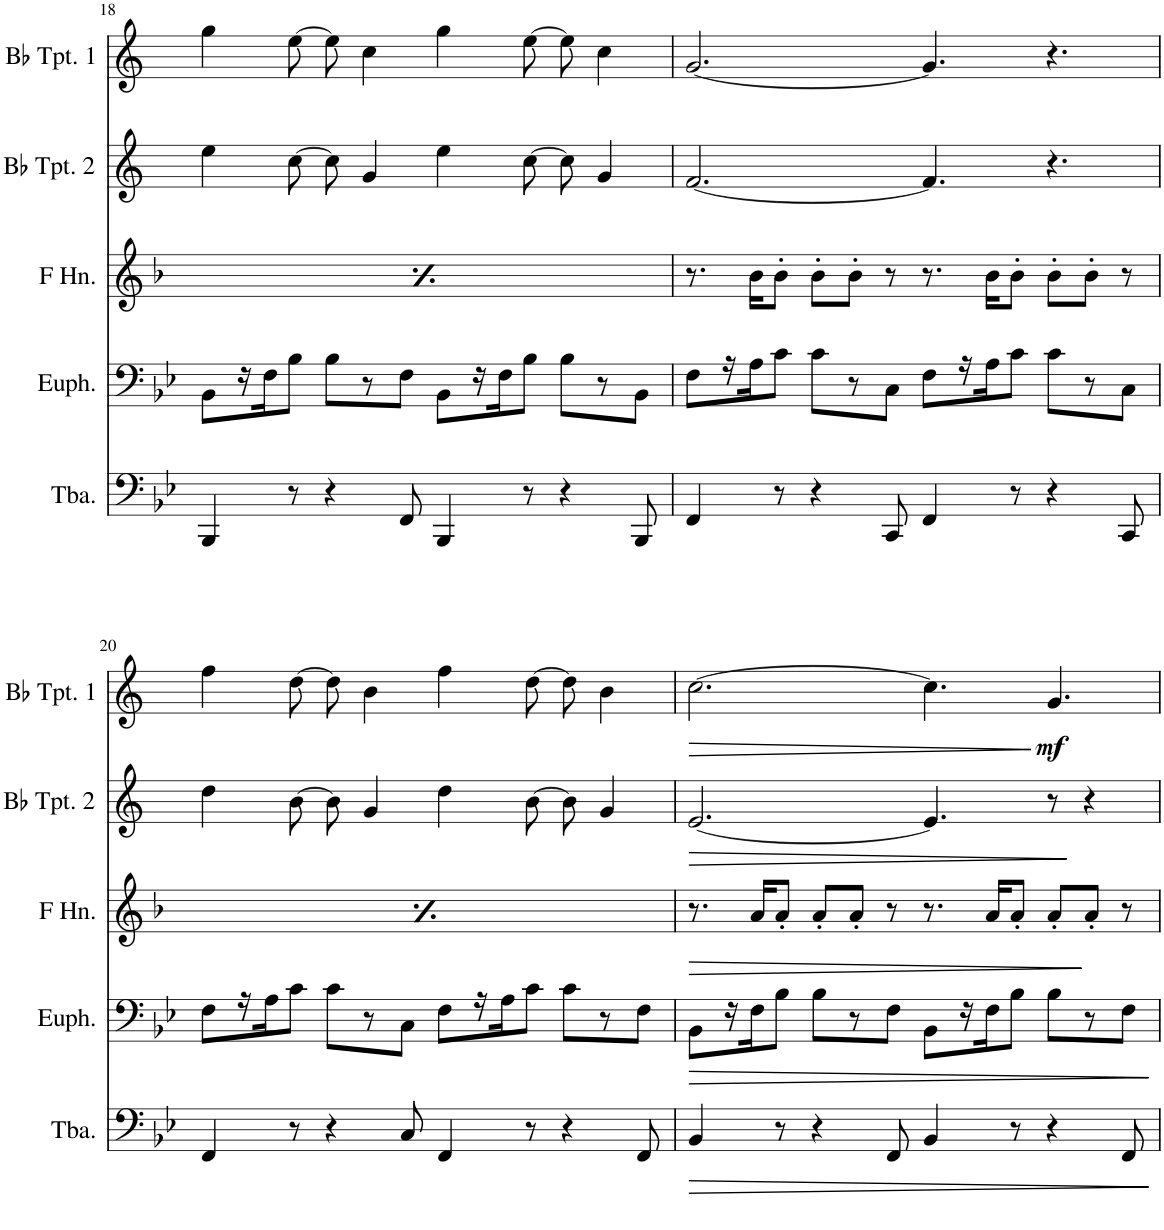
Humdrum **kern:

**kern	**kern	**dynam	**kern	**dynam	**kern	**dynam	**kern	**dynam
*part5	*part4	*part4	*part3	*part3	*part2	*part2	*part1	*part1
*staff5	*staff4	*staff4	*staff3	*staff3	*staff2	*staff2	*staff1	*staff1
*I"Tuba	*I"Euphonium	*	*I"Horn in F	*	*I"Bb Trumpet 2	*	*I"Bb Trumpet 1	*
*I'Tba.	*I'Euph.	*	*	*	*I'Bb Tpt. 2	*	*I'Bb Tpt. 1	*
!!LO:PB:g=z
*clefF4	*clefF4	*	*clefG2	*	*clefG2	*	*clefG2	*
*	*	*	*Trd4c7	*	*Trd1c2	*	*Trd1c2	*
*k[b-e-]	*k[b-e-]	*	*k[b-]	*	*k[]	*	*k[]	*
*M12/8	*M12/8	*	*M12/8	*	*M12/8	*	*M12/8	*
=18	=18	=18	=18	=18	=18	=18	=18	=18
4BBB-/	8BB-\L	.	8.r	.	4ee\	.	4gg\	.
.	16r	.	.	.	.	.	.	.
.	16F\J	.	16a/KL	.	.	.	.	.
8r	8B-\J	.	8a'/J	.	[8cc\	.	[8ee\	.
4r	8B-\L	.	8a'/L	.	8cc\]	.	8ee\]	.
.	8r	.	8a'/J	.	4g/	.	4cc\	.
8FF/	8F\J	.	8r	.	.	.	.	.
4BBB-/	8BB-\L	.	8.r	.	4ee\	.	4gg\	.
.	16r	.	.	.	.	.	.	.
.	16F\J	.	16a/KL	.	.	.	.	.
8r	8B-\J	.	8a'/J	.	[8cc\	.	[8ee\	.
4r	8B-\L	.	8a'/L	.	8cc\]	.	8ee\]	.
.	8r	.	8a'/J	.	4g/	.	4cc\	.
8BBB-/	8BB-\J	.	8r	.	.	.	.	.
=19	=19	=19	=19	=19	=19	=19	=19	=19
4FF/	8F\L	.	8.r	.	[2.f/	.	[2.g/	.
.	16r	.	.	.	.	.	.	.
.	16A\J	.	16b-\KL	.	.	.	.	.
8r	8c\J	.	8b-'\J	.	.	.	.	.
4r	8c\L	.	8b-'\L	.	.	.	.	.
.	8r	.	8b-'\J	.	.	.	.	.
8CC/	8C\J	.	8r	.	.	.	.	.
4FF/	8F\L	.	8.r	.	4.f/]	.	4.g/]	.
.	16r	.	.	.	.	.	.	.
.	16A\J	.	16b-\KL	.	.	.	.	.
8r	8c\J	.	8b-'\J	.	.	.	.	.
4r	8c\L	.	8b-'\L	.	4.r	.	4.r	.
.	8r	.	8b-'\J	.	.	.	.	.
8CC/	8C\J	.	8r	.	.	.	.	.
!!LO:LB:g=z
=20	=20	=20	=20	=20	=20	=20	=20	=20
4FF/	8F\L	.	8.r	.	4dd\	.	4ff\	.
.	16r	.	.	.	.	.	.	.
.	16A\J	.	16b-\KL	.	.	.	.	.
8r	8c\J	.	8b-'\J	.	[8b\	.	[8dd\	.
4r	8c\L	.	8b-'\L	.	8b\]	.	8dd\]	.
.	8r	.	8b-'\J	.	4g/	.	4b\	.
8C/	8C\J	.	8r	.	.	.	.	.
4FF/	8F\L	.	8.r	.	4dd\	.	4ff\	.
.	16r	.	.	.	.	.	.	.
.	16A\J	.	16b-\KL	.	.	.	.	.
8r	8c\J	.	8b-'\J	.	[8b\	.	[8dd\	.
4r	8c\L	.	8b-'\L	.	8b\]	.	8dd\]	.
.	8r	.	8b-'\J	.	4g/	.	4b\	.
8FF/	8F\J	.	8r	.	.	.	.	.
=21	=21	=21	=21	=21	=21	=21	=21	=21
!	!	!LO:HP:b	!	!LO:HP:b	!	!LO:HP:b	!	!LO:HP:b
4BB-/	8BB-\L	>	8.r	>	[2.e/	>	[2.cc\	>
.	16r	.	.	.	.	.	.	.
.	16F\J	.	16a/KL	.	.	.	.	.
8r	8B-\J	.	8a'/J	.	.	.	.	.
4r	8B-\L	.	8a'/L	.	.	.	.	.
.	8r	.	8a'/J	.	.	.	.	.
8FF/	8F\J	.	8r	.	.	.	.	.
4BB-/	8BB-\L	.	8.r	.	4.e/]	.	4.cc\]	.
.	16r	.	.	.	.	.	.	.
.	16F\J	.	16a/KL	.	.	.	.	.
8r	8B-\J	.	8a'/J	.	.	.	.	.
!	!	!	!	!	!	!	!	!LO:DY:b
4r	8B-\L	.	8a'/L	.	8r	.	4.g/	mf
.	8r	.	8a'/J	.	4r	.	.	.
8FF/	8F\J	.	8r	.	.	.	.	.
.	.	]	.	]	.	]	.	]
=	=	=	=	=	=	=	=	=
*-	*-	*-	*-	*-	*-	*-	*-	*-
